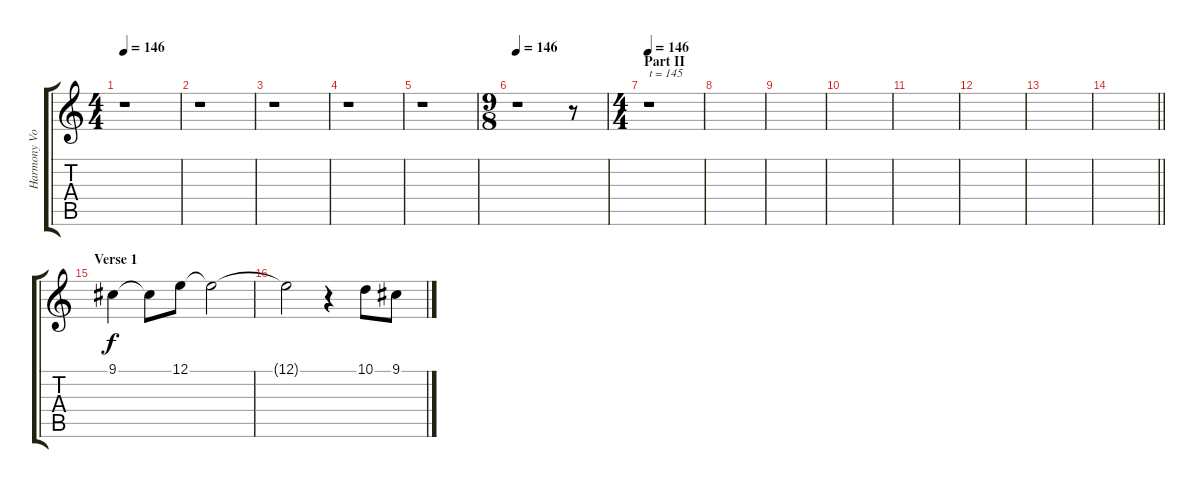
\track ("Harmony Voc." "Harmony Vo") {instrument flute}
\staff {score tabs}
\tuning (E4 B3 G3 D3 A2 E2) {hide}
\ts (4 4)
\tempo 146
\clef g2
\ks c
r.1{dy f} |
r.1 |
r.1 |
r.1 |
r.1 |
\ts (9 8)
\tempo 146
r.1 r.8 |
\ts (4 4)
\section ("" "Part II")
\tempo 146
r.1{txt "t = 145"} |
|
|
|
|
|
|
\barLineRight lightlight
|
\section ("" "Verse 1")
9.1.4{volume 13} 9.1{t}.8 12.1.8 12.1{t}.2 |
12.1{t}.2 r.4 10.1.8 9.1.8
